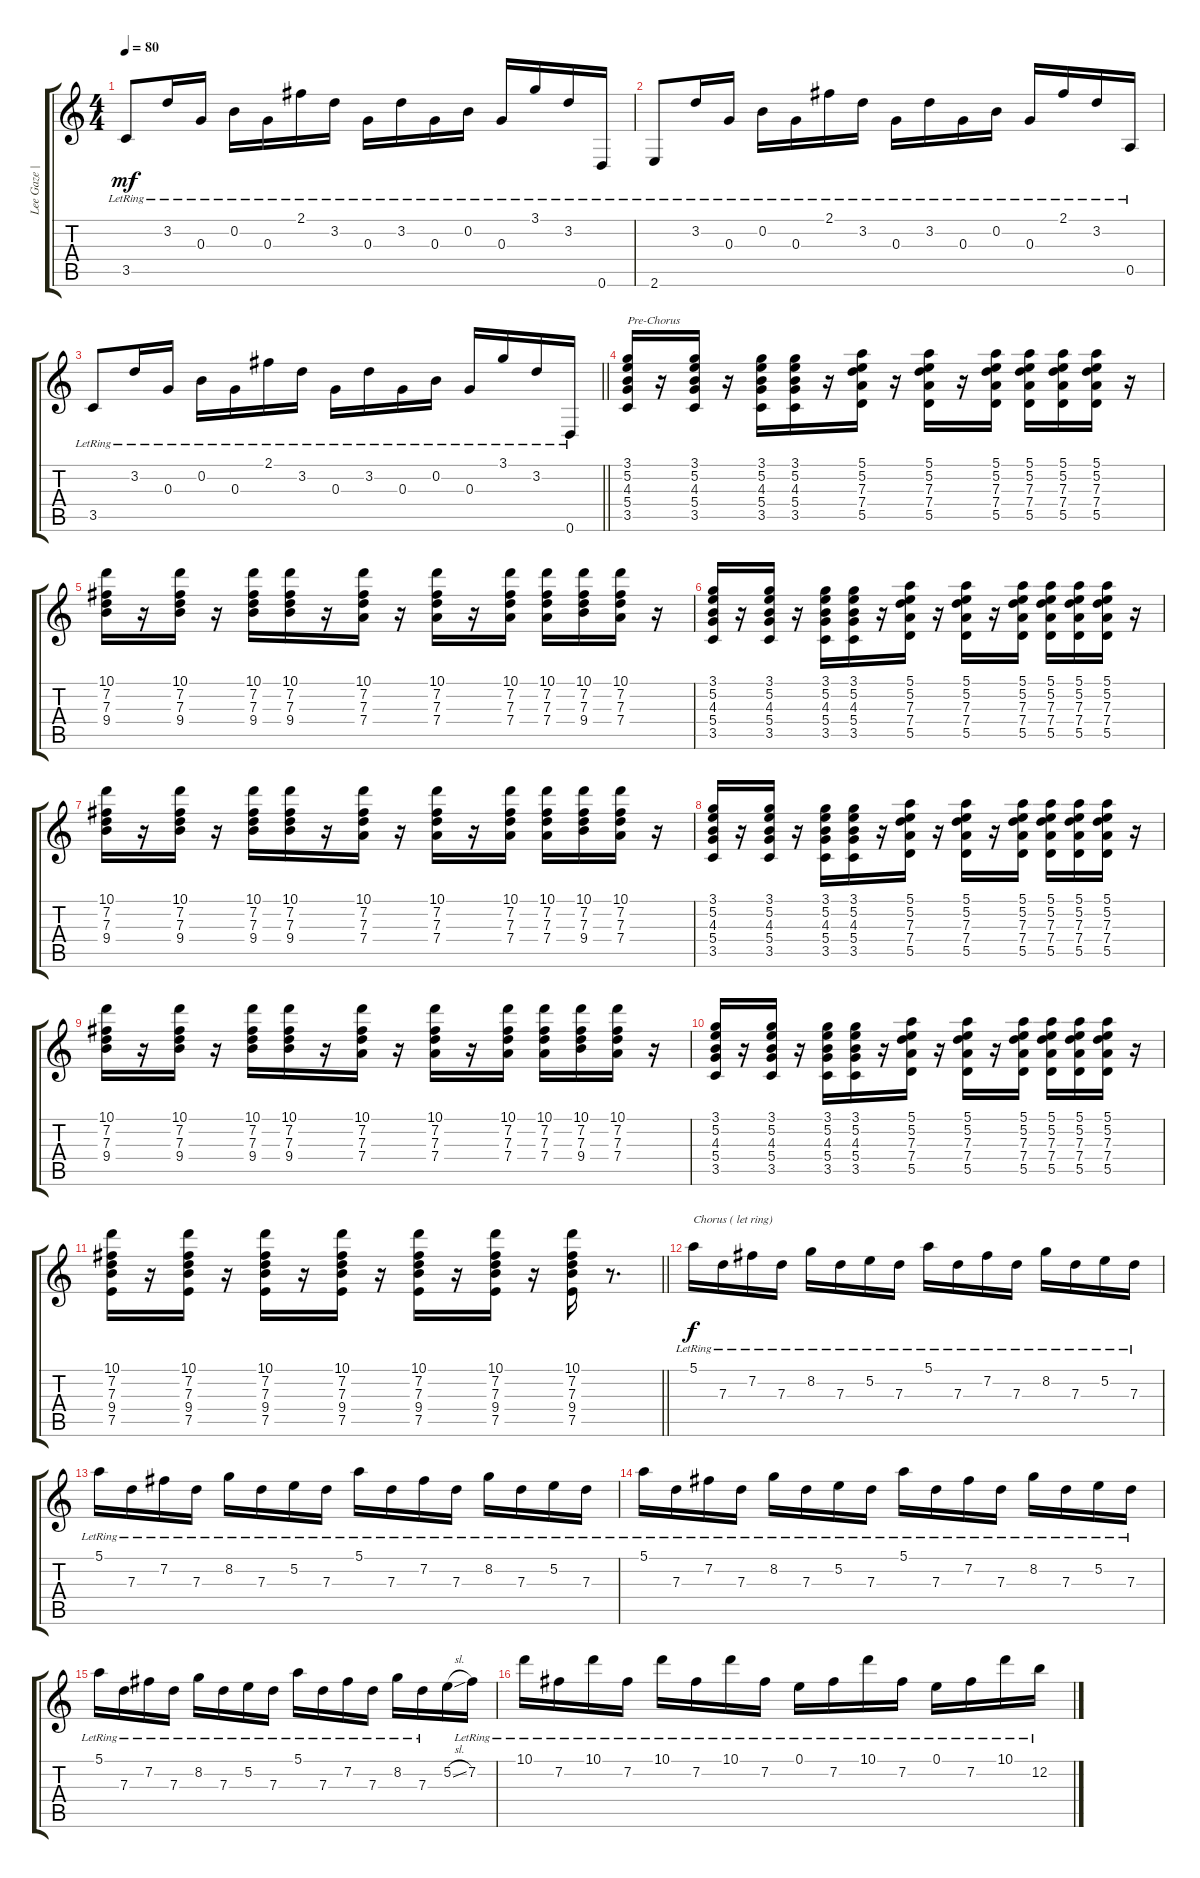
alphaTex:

\track ("Lee Gaze | Lead" "Lee Gaze |") {instrument electricguitarjazz}
\staff {score tabs}
\tuning (E4 B3 G3 D3 A2 D2) {hide}
\ts (4 4)
\tempo 80
\clef g2
\ks c
3.5{lr}.8{dy mf} 3.2{lr}.16 0.3{lr}.16 0.2{lr}.16 0.3{lr}.16 2.1{lr}.16 3.2{lr}.16 0.3{lr}.16 3.2{lr}.16 0.3{lr}.16 0.2{lr}.16 0.3{lr}.16 3.1{lr}.16 3.2{lr}.16 0.6{lr}.16 |
2.6{lr}.8 3.2{lr}.16 0.3{lr}.16 0.2{lr}.16 0.3{lr}.16 2.1{lr}.16 3.2{lr}.16 0.3{lr}.16 3.2{lr}.16 0.3{lr}.16 0.2{lr}.16 0.3{lr}.16 2.1{lr}.16 3.2{lr}.16 0.5{lr}.16 |
\barLineRight lightlight
3.5{lr}.8 3.2{lr}.16 0.3{lr}.16 0.2{lr}.16 0.3{lr}.16 2.1{lr}.16 3.2{lr}.16 0.3{lr}.16 3.2{lr}.16 0.3{lr}.16 0.2{lr}.16 0.3{lr}.16 3.1{lr}.16 3.2{lr}.16 0.6{lr}.16 |
(3.1 5.2 4.3 5.4 3.5).16{txt "Pre-Chorus"} r.16 (3.1 5.2 4.3 5.4 3.5).16 r.16 (3.1 5.2 4.3 5.4 3.5).16 (3.1 5.2 4.3 5.4 3.5).16 r.16 (5.1 5.2 7.3 7.4 5.5).16 r.16 (5.1 5.2 7.3 7.4 5.5).16 r.16 (5.1 5.2 7.3 7.4 5.5).16 (5.1 5.2 7.3 7.4 5.5).16 (5.1 5.2 7.3 7.4 5.5).16 (5.1 5.2 7.3 7.4 5.5).16 r.16 |
(10.1 7.2 7.3 9.4).16 r.16 (10.1 7.2 7.3 9.4).16 r.16 (10.1 7.2 7.3 9.4).16 (10.1 7.2 7.3 9.4).16 r.16 (10.1 7.2 7.3 7.4).16 r.16 (10.1 7.2 7.3 7.4).16 r.16 (10.1 7.2 7.3 7.4).16 (10.1 7.2 7.3 7.4).16 (10.1 7.2 7.3 9.4).16 (10.1 7.2 7.3 7.4).16 r.16 |
(3.1 5.2 4.3 5.4 3.5).16 r.16 (3.1 5.2 4.3 5.4 3.5).16 r.16 (3.1 5.2 4.3 5.4 3.5).16 (3.1 5.2 4.3 5.4 3.5).16 r.16 (5.1 5.2 7.3 7.4 5.5).16 r.16 (5.1 5.2 7.3 7.4 5.5).16 r.16 (5.1 5.2 7.3 7.4 5.5).16 (5.1 5.2 7.3 7.4 5.5).16 (5.1 5.2 7.3 7.4 5.5).16 (5.1 5.2 7.3 7.4 5.5).16 r.16 |
(10.1 7.2 7.3 9.4).16 r.16 (10.1 7.2 7.3 9.4).16 r.16 (10.1 7.2 7.3 9.4).16 (10.1 7.2 7.3 9.4).16 r.16 (10.1 7.2 7.3 7.4).16 r.16 (10.1 7.2 7.3 7.4).16 r.16 (10.1 7.2 7.3 7.4).16 (10.1 7.2 7.3 7.4).16 (10.1 7.2 7.3 9.4).16 (10.1 7.2 7.3 7.4).16 r.16 |
(3.1 5.2 4.3 5.4 3.5).16 r.16 (3.1 5.2 4.3 5.4 3.5).16 r.16 (3.1 5.2 4.3 5.4 3.5).16 (3.1 5.2 4.3 5.4 3.5).16 r.16 (5.1 5.2 7.3 7.4 5.5).16 r.16 (5.1 5.2 7.3 7.4 5.5).16 r.16 (5.1 5.2 7.3 7.4 5.5).16 (5.1 5.2 7.3 7.4 5.5).16 (5.1 5.2 7.3 7.4 5.5).16 (5.1 5.2 7.3 7.4 5.5).16 r.16 |
(10.1 7.2 7.3 9.4).16 r.16 (10.1 7.2 7.3 9.4).16 r.16 (10.1 7.2 7.3 9.4).16 (10.1 7.2 7.3 9.4).16 r.16 (10.1 7.2 7.3 7.4).16 r.16 (10.1 7.2 7.3 7.4).16 r.16 (10.1 7.2 7.3 7.4).16 (10.1 7.2 7.3 7.4).16 (10.1 7.2 7.3 9.4).16 (10.1 7.2 7.3 7.4).16 r.16 |
(3.1 5.2 4.3 5.4 3.5).16 r.16 (3.1 5.2 4.3 5.4 3.5).16 r.16 (3.1 5.2 4.3 5.4 3.5).16 (3.1 5.2 4.3 5.4 3.5).16 r.16 (5.1 5.2 7.3 7.4 5.5).16 r.16 (5.1 5.2 7.3 7.4 5.5).16 r.16 (5.1 5.2 7.3 7.4 5.5).16 (5.1 5.2 7.3 7.4 5.5).16 (5.1 5.2 7.3 7.4 5.5).16 (5.1 5.2 7.3 7.4 5.5).16 r.16 |
\barLineRight lightlight
(10.1 7.2 7.3 9.4 7.5).16 r.16 (10.1 7.2 7.3 9.4 7.5).16 r.16 (10.1 7.2 7.3 9.4 7.5).16 r.16 (10.1 7.2 7.3 9.4 7.5).16 r.16 (10.1 7.2 7.3 9.4 7.5).16 r.16 (10.1 7.2 7.3 9.4 7.5).16 r.16 (10.1 7.2 7.3 9.4 7.5).16 r.8{d} |
5.1{lr}.16{txt "Chorus ( let ring)" dy f instrument distortionguitar} 7.3{lr}.16 7.2{lr}.16 7.3{lr}.16 8.2{lr}.16 7.3{lr}.16 5.2{lr}.16 7.3{lr}.16 5.1{lr}.16 7.3{lr}.16 7.2{lr}.16 7.3{lr}.16 8.2{lr}.16 7.3{lr}.16 5.2{lr}.16 7.3{lr}.16 |
5.1{lr}.16 7.3{lr}.16 7.2{lr}.16 7.3{lr}.16 8.2{lr}.16 7.3{lr}.16 5.2{lr}.16 7.3{lr}.16 5.1{lr}.16 7.3{lr}.16 7.2{lr}.16 7.3{lr}.16 8.2{lr}.16 7.3{lr}.16 5.2{lr}.16 7.3{lr}.16 |
5.1{lr}.16 7.3{lr}.16 7.2{lr}.16 7.3{lr}.16 8.2{lr}.16 7.3{lr}.16 5.2{lr}.16 7.3{lr}.16 5.1{lr}.16 7.3{lr}.16 7.2{lr}.16 7.3{lr}.16 8.2{lr}.16 7.3{lr}.16 5.2{lr}.16 7.3{lr}.16 |
5.1{lr}.16 7.3{lr}.16 7.2{lr}.16 7.3{lr}.16 8.2{lr}.16 7.3{lr}.16 5.2{lr}.16 7.3{lr}.16 5.1{lr}.16 7.3{lr}.16 7.2{lr}.16 7.3{lr}.16 8.2{lr}.16 7.3{lr}.16 5.2{sl}.16 7.2{lr}.16 |
10.1{lr}.16 7.2{lr}.16 10.1{lr}.16 7.2{lr}.16 10.1{lr}.16 7.2{lr}.16 10.1{lr}.16 7.2{lr}.16 0.1{lr}.16 7.2{lr}.16 10.1{lr}.16 7.2{lr}.16 0.1{lr}.16 7.2{lr}.16 10.1{lr}.16 12.2{lr}.16
